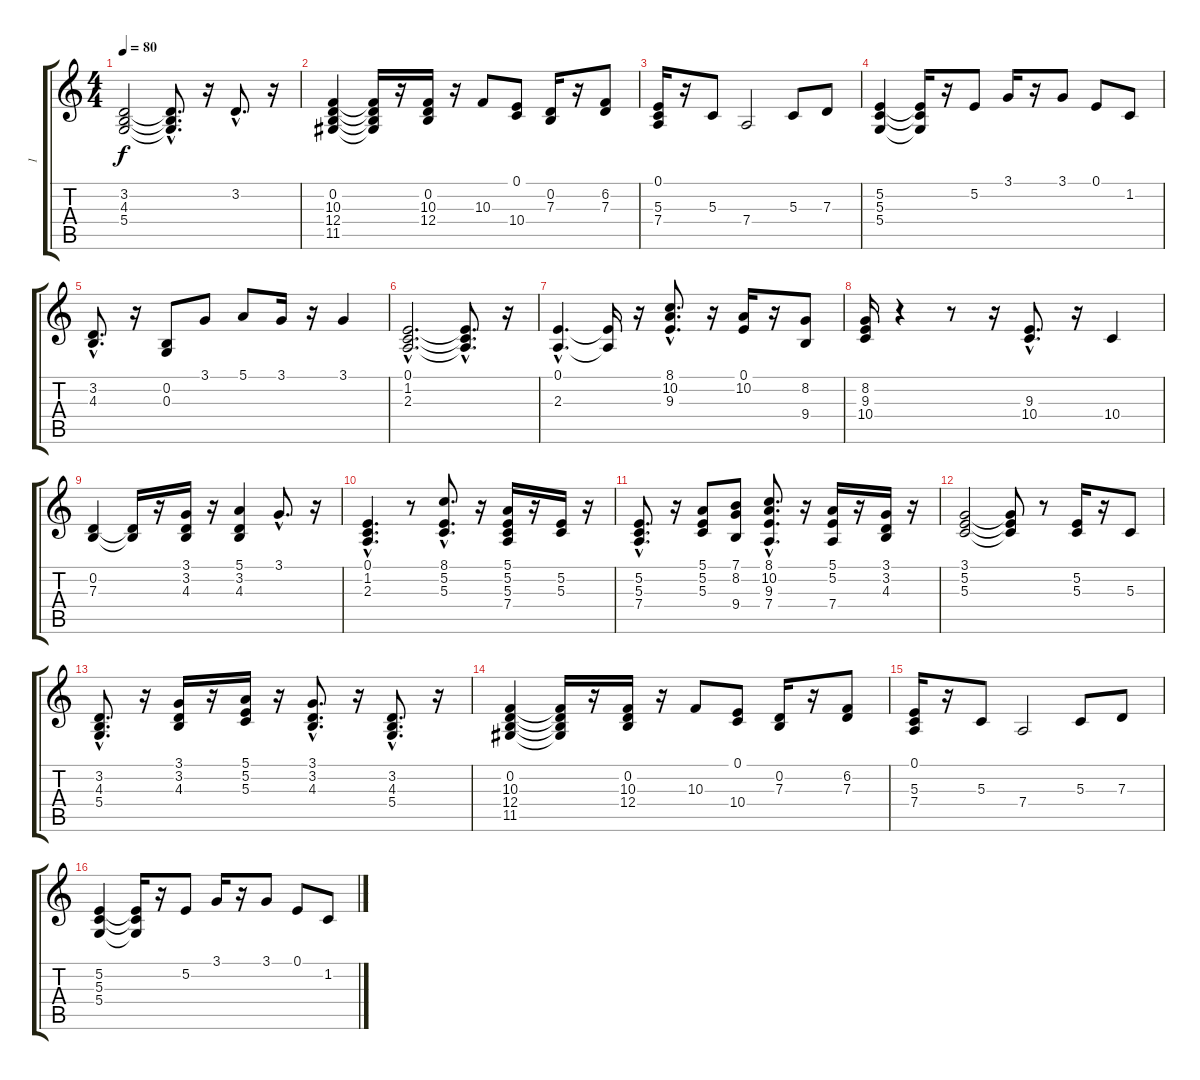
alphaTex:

\track ("1" "1") {instrument stringensemble1}
\staff {score tabs}
\tuning (E4 B3 G3 D3 A2 E2) {hide}
\ts (4 4)
\tempo 80
\clef g2
\ks c
(3.2 4.3 5.4).2{dy f} (3.2{hac t} 4.3{hac t} 5.4{hac t}).8{d} r.16 3.2{hac}.8{d} r.16 |
(0.2 10.3 12.4 11.5).4 (0.2{t} 10.3{t} 12.4{t} 11.5{t}).16 r.16 (0.2 10.3 12.4).16 r.16 10.3.8 (0.1 10.4).8 (0.2 7.3).16 r.16 (6.2 7.3).8 |
(0.1 5.3 7.4).16 r.16 5.3.8 7.4.2 5.3.8 7.3.8 |
(5.2 5.3 5.4).4 (5.2{t} 5.3{t} 5.4{t}).16 r.16 5.2.8 3.1.16 r.16 3.1.8 0.1.8 1.2.8 |
(3.2{hac} 4.3{hac}).8{d} r.16 (0.2 0.3).8 3.1.8 5.1.8 3.1.16 r.16 3.1.4 |
(0.1{hac} 1.2{hac} 2.3{hac}).2{d} (0.1{hac t} 1.2{hac t} 2.3{hac t}).8{d} r.16 |
(0.1{hac} 2.3{hac}).4{d} (0.1{t} 2.3{t}).16 r.16 (8.1{hac} 10.2{hac} 9.3{hac}).8{d} r.16 (0.1 10.2).16 r.16 (8.2 9.4).8 |
(8.2 9.3 10.4).16 r.4 r.8 r.16 (9.3{hac} 10.4{hac}).8{d} r.16 10.4.4 |
(0.2 7.3).4 (0.2{t} 7.3{t}).16 r.16 (3.1 3.2 4.3).16 r.16 (5.1 3.2 4.3).4 3.1{hac}.8{d} r.16 |
(0.1{hac} 1.2{hac} 2.3{hac}).4{d} r.8 (8.1{hac} 5.2{hac} 5.3{hac}).8{d} r.16 (5.1 5.2 5.3 7.4).16 r.16 (5.2 5.3).16 r.16 |
(5.2{hac} 5.3{hac} 7.4{hac}).8{d} r.16 (5.1 5.2 5.3).8 (7.1 8.2 9.4).8 (8.1{hac} 10.2{hac} 9.3{hac} 7.4{hac}).8{d} r.16 (5.1 5.2 7.4).16 r.16 (3.1 3.2 4.3).16 r.16 |
(3.1 5.2 5.3).2 (3.1{t} 5.2{t} 5.3{t}).8 r.8 (5.2 5.3).16 r.16 5.3.8 |
(3.2{hac} 4.3{hac} 5.4{hac}).8{d} r.16 (3.1 3.2 4.3).16 r.16 (5.1 5.2 5.3).16 r.16 (3.1{hac} 3.2{hac} 4.3{hac}).8{d} r.16 (3.2{hac} 4.3{hac} 5.4{hac}).8{d} r.16 |
(0.2 10.3 12.4 11.5).4 (0.2{t} 10.3{t} 12.4{t} 11.5{t}).16 r.16 (0.2 10.3 12.4).16 r.16 10.3.8 (0.1 10.4).8 (0.2 7.3).16 r.16 (6.2 7.3).8 |
(0.1 5.3 7.4).16 r.16 5.3.8 7.4.2 5.3.8 7.3.8 |
(5.2 5.3 5.4).4 (5.2{t} 5.3{t} 5.4{t}).16 r.16 5.2.8 3.1.16 r.16 3.1.8 0.1.8 1.2.8
